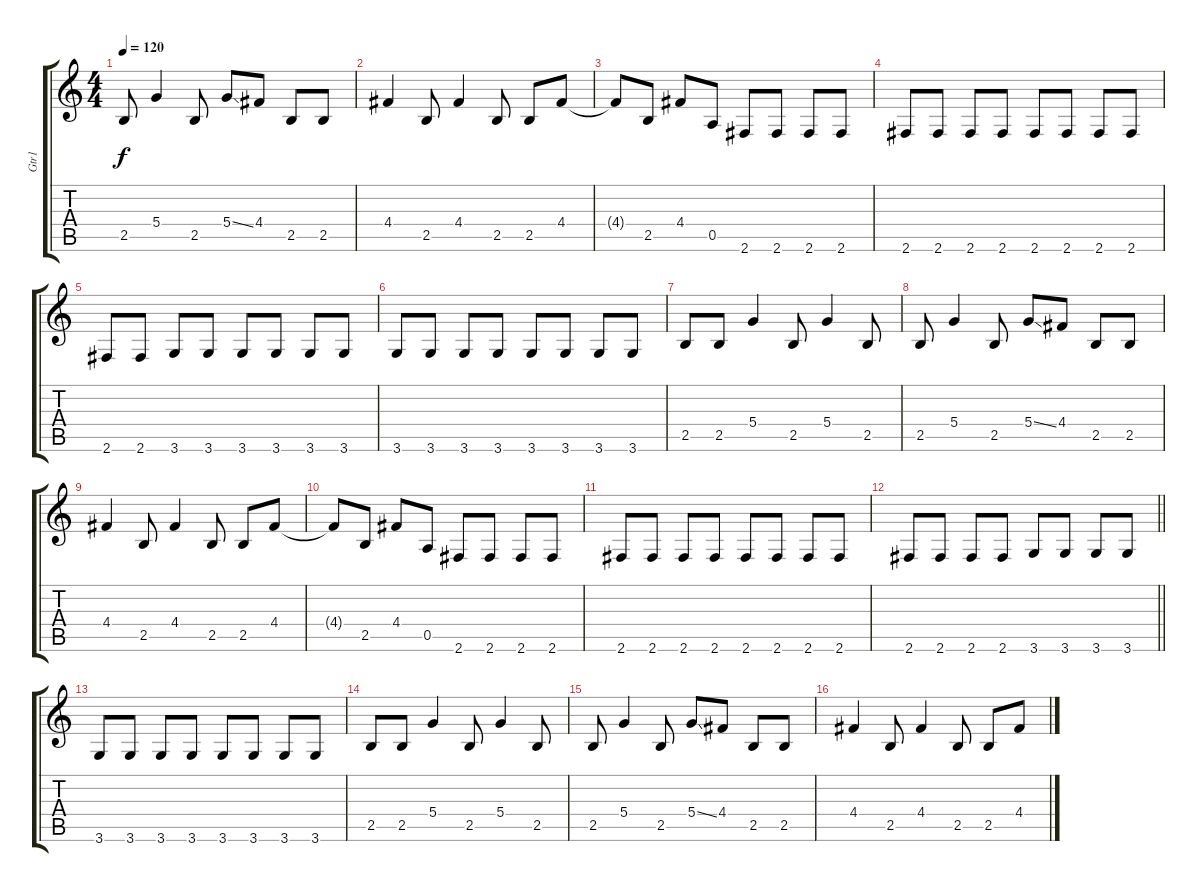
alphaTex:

\track ("Gtr1" "Gtr1") {instrument acousticguitarsteel}
\staff {score tabs}
\tuning (E4 B3 G3 D3 A2 E2) {hide}
\ts (4 4)
\tempo 120
\clef g2
\ks c
2.5.8{dy f} 5.4.4 2.5.8 5.4{ss}.8 4.4.8 2.5.8 2.5.8 |
4.4.4 2.5.8 4.4.4 2.5.8 2.5.8 4.4.8 |
4.4{t}.8 2.5.8 4.4.8 0.5.8 2.6.8 2.6.8 2.6.8 2.6.8 |
2.6.8 2.6.8 2.6.8 2.6.8 2.6.8 2.6.8 2.6.8 2.6.8 |
2.6.8 2.6.8 3.6.8 3.6.8 3.6.8 3.6.8 3.6.8 3.6.8 |
3.6.8 3.6.8 3.6.8 3.6.8 3.6.8 3.6.8 3.6.8 3.6.8 |
2.5.8 2.5.8 5.4.4 2.5.8 5.4.4 2.5.8 |
2.5.8 5.4.4 2.5.8 5.4{ss}.8 4.4.8 2.5.8 2.5.8 |
4.4.4 2.5.8 4.4.4 2.5.8 2.5.8 4.4.8 |
4.4{t}.8 2.5.8 4.4.8 0.5.8 2.6.8 2.6.8 2.6.8 2.6.8 |
2.6.8 2.6.8 2.6.8 2.6.8 2.6.8 2.6.8 2.6.8 2.6.8 |
\barLineRight lightlight
2.6.8 2.6.8 2.6.8 2.6.8 3.6.8 3.6.8 3.6.8 3.6.8 |
\section ("" "")
3.6.8 3.6.8 3.6.8 3.6.8 3.6.8 3.6.8 3.6.8 3.6.8 |
2.5.8 2.5.8 5.4.4 2.5.8 5.4.4 2.5.8 |
2.5.8 5.4.4 2.5.8 5.4{ss}.8 4.4.8 2.5.8 2.5.8 |
4.4.4 2.5.8 4.4.4 2.5.8 2.5.8 4.4.8
